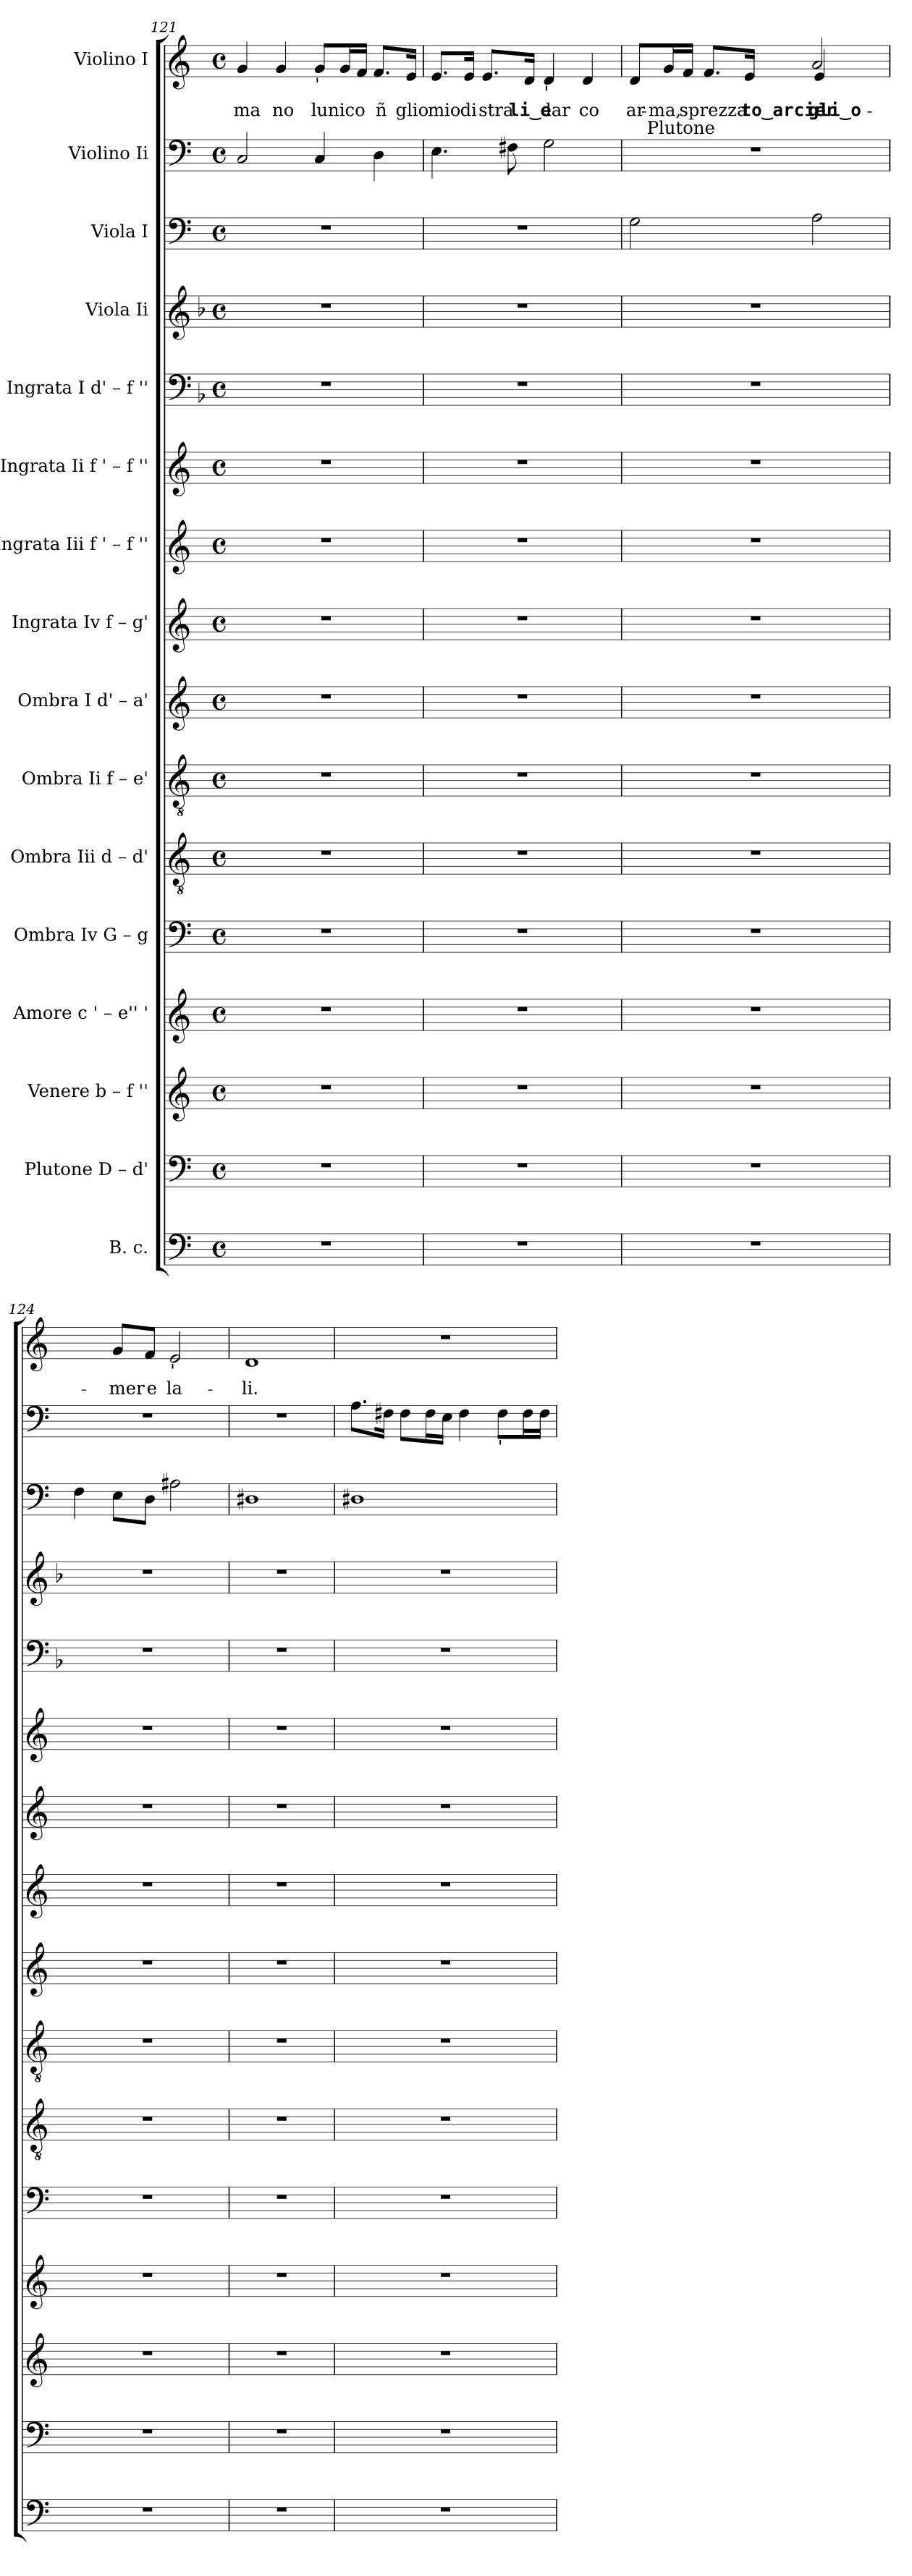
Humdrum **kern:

**kern	**kern	**kern	**kern	**kern	**kern	**kern	**kern	**kern	**kern	**kern	**kern	**kern	**kern	**kern	**kern	**text
*part16	*part15	*part14	*part13	*part12	*part11	*part10	*part9	*part8	*part7	*part6	*part5	*part4	*part3	*part2	*part1	*part1
*staff16	*staff15	*staff14	*staff13	*staff12	*staff11	*staff10	*staff9	*staff8	*staff7	*staff6	*staff5	*staff4	*staff3	*staff2	*staff1	*staff1
*I"B. c.	*I"Plutone  D – d'	*I"Venere  b – f ''	*I"Amore  c ' – e''  '	*I"Ombra Iv  G – g	*I"Ombra Iii  d – d'	*I"Ombra Ii  f – e'	*I"Ombra I  d' – a'	*I"Ingrata Iv  f – g'	*I"Ingrata Iii  f ' – f ''	*I"Ingrata Ii  f ' – f ''	*I"Ingrata I  d' – f ''	*I"Viola Ii	*I"Viola I	*I"Violino Ii	*I"Violino I	*
*clefF4	*clefF4	*clefG2	*clefG2	*clefF4	*clefGv2	*clefGv2	*clefG2	*clefG2	*clefG2	*clefG2	*clefF4	*clefG2	*clefF4	*clefF4	*clefG2	*
*k[]	*k[]	*k[]	*k[]	*k[]	*k[]	*k[]	*k[]	*k[]	*k[]	*k[]	*k[b-]	*k[b-]	*k[]	*k[]	*k[]	*
*C:	*C:	*C:	*C:	*C:	*C:	*C:	*C:	*C:	*C:	*C:	*F:	*F:	*C:	*C:	*C:	*
*M4/4	*M4/4	*M4/4	*M4/4	*M4/4	*M4/4	*M4/4	*M4/4	*M4/4	*M4/4	*M4/4	*M4/4	*M4/4	*M4/4	*M4/4	*M4/4	*
*met(c)	*met(c)	*met(c)	*met(c)	*met(c)	*met(c)	*met(c)	*met(c)	*met(c)	*met(c)	*met(c)	*met(c)	*met(c)	*met(c)	*met(c)	*met(c)	*
=121	=121	=121	=121	=121	=121	=121	=121	=121	=121	=121	=121	=121	=121	=121	=121	=121
!	!	!	!	!	!	!	!	!	!	!	!	!	!	!	!	!LO:LY:b:cj
1r	1r	1r	1r	1r	1r	1r	1r	1r	1r	1r	1r	1r	1r	2C/	4g/	ma
!	!	!	!	!	!	!	!	!	!	!	!	!	!	!	!	!LO:LY:b:cj
.	.	.	.	.	.	.	.	.	.	.	.	.	.	.	4g/	no
!	!	!	!	!	!	!	!	!	!	!	!	!	!	!	!LO:TX:b:t='	!
!	!	!	!	!	!	!	!	!	!	!	!	!	!	!	!	!LO:LY:b:cj
.	.	.	.	.	.	.	.	.	.	.	.	.	.	4C/	8g/L	lunico
!	!	!	!	!	!	!	!	!	!	!	!	!	!	!	!	!LO:LY:b:cj
.	.	.	.	.	.	.	.	.	.	.	.	.	.	.	16g/L	.
!	!	!	!	!	!	!	!	!	!	!	!	!	!	!	!	!LO:LY:b:cj
.	.	.	.	.	.	.	.	.	.	.	.	.	.	.	16f/JJ	.
!	!	!	!	!	!	!	!	!	!	!	!	!	!	!	!	!LO:LY:b:cj
.	.	.	.	.	.	.	.	.	.	.	.	.	.	4D\	8.f/L	ñ
!	!	!	!	!	!	!	!	!	!	!	!	!	!	!	!	!LO:LY:b:cj
.	.	.	.	.	.	.	.	.	.	.	.	.	.	.	16e/Jk	glio
=122	=122	=122	=122	=122	=122	=122	=122	=122	=122	=122	=122	=122	=122	=122	=122	=122
!	!	!	!	!	!	!	!	!	!	!	!	!	!	!	!	!LO:LY:b:cj
1r	1r	1r	1r	1r	1r	1r	1r	1r	1r	1r	1r	1r	1r	4.E\	8.e/L	mio
!	!	!	!	!	!	!	!	!	!	!	!	!	!	!	!	!LO:LY:b:cj
.	.	.	.	.	.	.	.	.	.	.	.	.	.	.	16e/Jk	di
!	!	!	!	!	!	!	!	!	!	!	!	!	!	!	!	!LO:LY:b:cj
.	.	.	.	.	.	.	.	.	.	.	.	.	.	.	8.e/L	stra
.	.	.	.	.	.	.	.	.	.	.	.	.	.	8F#X\	.	.
!	!	!	!	!	!	!	!	!	!	!	!	!	!	!	!	!LO:LY:b:cj
.	.	.	.	.	.	.	.	.	.	.	.	.	.	.	16d/Jk	li‿e
!	!	!	!	!	!	!	!	!	!	!	!	!	!	!	!LO:TX:b:t='	!
!	!	!	!	!	!	!	!	!	!	!	!	!	!	!	!	!LO:LY:b:cj
.	.	.	.	.	.	.	.	.	.	.	.	.	.	2G\	4d/	dar
!	!	!	!	!	!	!	!	!	!	!	!	!	!	!	!	!LO:LY:b:cj
.	.	.	.	.	.	.	.	.	.	.	.	.	.	.	4d/	co
!!LO:PB:g=z
=123	=123	=123	=123	=123	=123	=123	=123	=123	=123	=123	=123	=123	=123	=123	=123	=123
!	!	!	!	!	!	!	!	!	!	!	!	!	!	!	!	!LO:LY:b:cj
*	*	*	*	*	*	*	*	*	*	*	*	*	*	*^	*^	*
1r	1r	1r	1r	1r	1r	1r	1r	1r	1r	1r	1r	1r	2G\	1r	16ryy	8d/L	2ryy	ar-
!	!	!	!	!	!	!	!	!	!	!	!	!	!	!	!LO:TX:a:t=Plutone	!	!	!
.	.	.	.	.	.	.	.	.	.	.	.	.	.	.	2...ryy	.	.	.
!	!	!	!	!	!	!	!	!	!	!	!	!	!	!	!	!	!	!LO:LY:b:cj
.	.	.	.	.	.	.	.	.	.	.	.	.	.	.	.	16g/L	.	-ma,
!	!	!	!	!	!	!	!	!	!	!	!	!	!	!	!	!	!	!LO:LY:b:cj
.	.	.	.	.	.	.	.	.	.	.	.	.	.	.	.	16f/JJ	.	sprezza-
!	!	!	!	!	!	!	!	!	!	!	!	!	!	!	!	!	!	!LO:LY:b:cj
.	.	.	.	.	.	.	.	.	.	.	.	.	.	.	.	8.f/L	.	--
!	!	!	!	!	!	!	!	!	!	!	!	!	!	!	!	!	!	!LO:LY:b:cj
.	.	.	.	.	.	.	.	.	.	.	.	.	.	.	.	16e/Jk	.	-to‿arcier
!	!	!	!	!	!	!	!	!	!	!	!	!	!	!	!	!	!	!LO:LY:b:cj
.	.	.	.	.	.	.	.	.	.	.	.	.	2A\	.	.	2a/	4e/	gli‿o-
.	.	.	.	.	.	.	.	.	.	.	.	.	.	.	.	.	4ryy	.
*	*	*	*	*	*	*	*	*	*	*	*	*	*	*v	*v	*	*	*
*	*	*	*	*	*	*	*	*	*	*	*	*	*	*	*v	*v	*
=124	=124	=124	=124	=124	=124	=124	=124	=124	=124	=124	=124	=124	=124	=124	=124	=124
1r	1r	1r	1r	1r	1r	1r	1r	1r	1r	1r	1r	1r	4F\	1r	4ryy	.
!	!	!	!	!	!	!	!	!	!	!	!	!	!	!	!	!LO:LY:b:cj
.	.	.	.	.	.	.	.	.	.	.	.	.	8E\L	.	8g/L	-mer
!	!	!	!	!	!	!	!	!	!	!	!	!	!	!	!	!LO:LY:b:cj
.	.	.	.	.	.	.	.	.	.	.	.	.	8D\J	.	8f/J	e
!	!	!	!	!	!	!	!	!	!	!	!	!	!	!	!LO:TX:b:t='	!
!	!	!	!	!	!	!	!	!	!	!	!	!	!	!	!	!LO:LY:b:cj
.	.	.	.	.	.	.	.	.	.	.	.	.	2A#\	.	2e/	la-
=125	=125	=125	=125	=125	=125	=125	=125	=125	=125	=125	=125	=125	=125	=125	=125	=125
!	!	!	!	!	!	!	!	!	!	!	!	!	!	!	!	!LO:LY:b:cj
1r	1r	1r	1r	1r	1r	1r	1r	1r	1r	1r	1r	1r	1D#	1r	1d	-li.
=126	=126	=126	=126	=126	=126	=126	=126	=126	=126	=126	=126	=126	=126	=126	=126	=126
1r	1r	1r	1r	1r	1r	1r	1r	1r	1r	1r	1r	1r	1D#	8.A\L	1r	.
.	.	.	.	.	.	.	.	.	.	.	.	.	.	16F#X\Jk	.	.
.	.	.	.	.	.	.	.	.	.	.	.	.	.	8F#\L	.	.
.	.	.	.	.	.	.	.	.	.	.	.	.	.	16F#\L	.	.
.	.	.	.	.	.	.	.	.	.	.	.	.	.	16E\JJ	.	.
.	.	.	.	.	.	.	.	.	.	.	.	.	.	4F#\	.	.
!	!	!	!	!	!	!	!	!	!	!	!	!	!	!LO:TX:b:t='	!	!
.	.	.	.	.	.	.	.	.	.	.	.	.	.	8F#\L	.	.
.	.	.	.	.	.	.	.	.	.	.	.	.	.	16F#\L	.	.
.	.	.	.	.	.	.	.	.	.	.	.	.	.	16F#\JJ	.	.
=	=	=	=	=	=	=	=	=	=	=	=	=	=	=	=	=
*-	*-	*-	*-	*-	*-	*-	*-	*-	*-	*-	*-	*-	*-	*-	*-	*-
